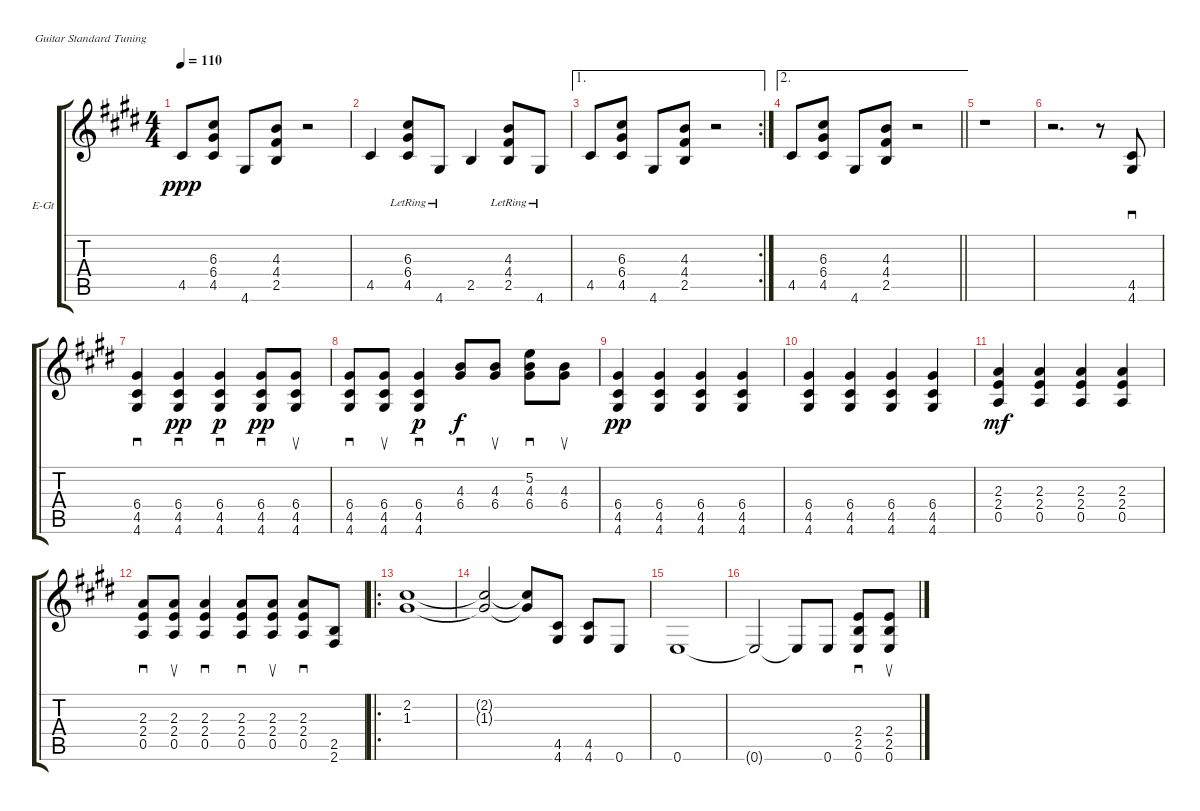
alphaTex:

\defaultSystemsLayout 4
\bracketExtendMode groupsimilarinstruments
\firstSystemTrackNameOrientation horizontal
\otherSystemsTrackNameOrientation horizontal
\track ("E-Guitar (left)" "E-Gt") {instrument overdrivenguitar}
\staff {score tabs}
\tuning (E4 B3 G3 D3 A2 E2)
\ts (4 4)
\tempo 110
\clef g2
\ks c#minor
4.5.8{dy ppp} (4.5 6.4 6.3).8 4.6.8 (2.5 4.4 4.3).8 r.2 |
4.5.4 (4.5{lr} 6.4 6.3).8 4.6{lr}.8 2.5.4 (2.5{lr} 4.4 4.3).8 4.6{lr}.8 |
\ae 1
\rc 2
4.5.8 (4.5 6.4 6.3).8 4.6.8 (2.5 4.4 4.3).8 r.2 |
\ae 2
\barLineRight lightlight
4.5.8 (4.5 6.4 6.3).8 4.6.8 (2.5 4.4 4.3).8 r.2 |
r.1 |
r.2{d} r.8 (4.5 4.6).8{sd} |
(4.5 6.4 4.6).4{sd} (4.6 4.5 6.4).4{sd dy pp} (4.6 4.5 6.4).4{sd dy p} (4.6 4.5 6.4).8{sd dy pp} (4.6 4.5 6.4).8{su} |
(4.6 4.5 6.4).8{sd} (4.5 4.6 6.4).8{su} (4.6 4.5 6.4).4{sd dy p} (4.3 6.4).8{sd dy f} (4.3 6.4).8{su} (5.2 6.4 4.3).8{sd} (6.4 4.3).8{su} |
(4.5 6.4 4.6).4{dy pp} (4.6 4.5 6.4).4 (4.6 4.5 6.4).4 (4.6 4.5 6.4).4 |
(4.5 6.4 4.6).4 (4.6 4.5 6.4).4 (4.6 4.5 6.4).4 (4.6 4.5 6.4).4 |
(0.5 2.4 2.3).4{dy mf} (0.5 2.4 2.3).4 (0.5 2.4 2.3).4 (0.5 2.4 2.3).4 |
(0.5 2.4 2.3).8{sd} (0.5 2.4 2.3).8{su} (2.3 2.4 0.5).4{sd} (0.5 2.4 2.3).8{sd} (2.3 2.4 0.5).8{su} (0.5 2.4 2.3).8{sd} (2.6 2.5).8 |
\ro
(1.3 2.2).1 |
(2.2{t} 1.3{t}).2 (2.2{t} 1.3{t}).8 (4.5 4.6).8 (4.6 4.5).8 0.6.8 |
0.6.1 |
0.6{t}.2 0.6{t}.8 0.6.8 (2.4 2.5 0.6).8{sd} (2.4 2.5 0.6).8{su}
